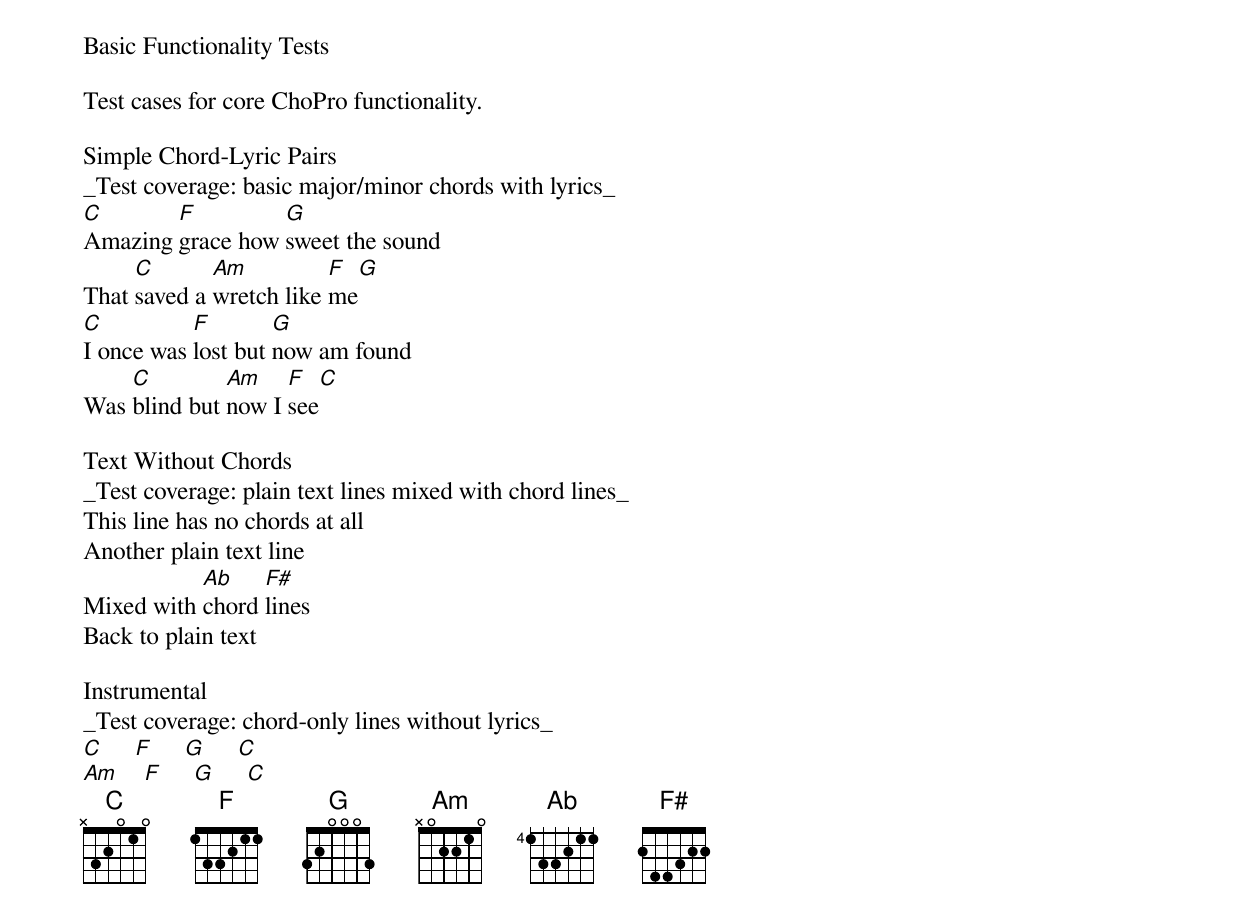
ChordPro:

Basic Functionality Tests

Test cases for core ChoPro functionality.

Simple Chord-Lyric Pairs
_Test coverage: basic major/minor chords with lyrics_
[C]Amazing [F]grace how [G]sweet the sound
That [C]saved a [Am]wretch like [F]me[G]
[C]I once was [F]lost but [G]now am found
Was [C]blind but [Am]now I [F]see[C]

Text Without Chords
_Test coverage: plain text lines mixed with chord lines_
This line has no chords at all
Another plain text line
Mixed with [Ab]chord [F#]lines
Back to plain text

Instrumental
_Test coverage: chord-only lines without lyrics_
[C]     [F]     [G]     [C]
[Am]    [F]     [G]     [C]
